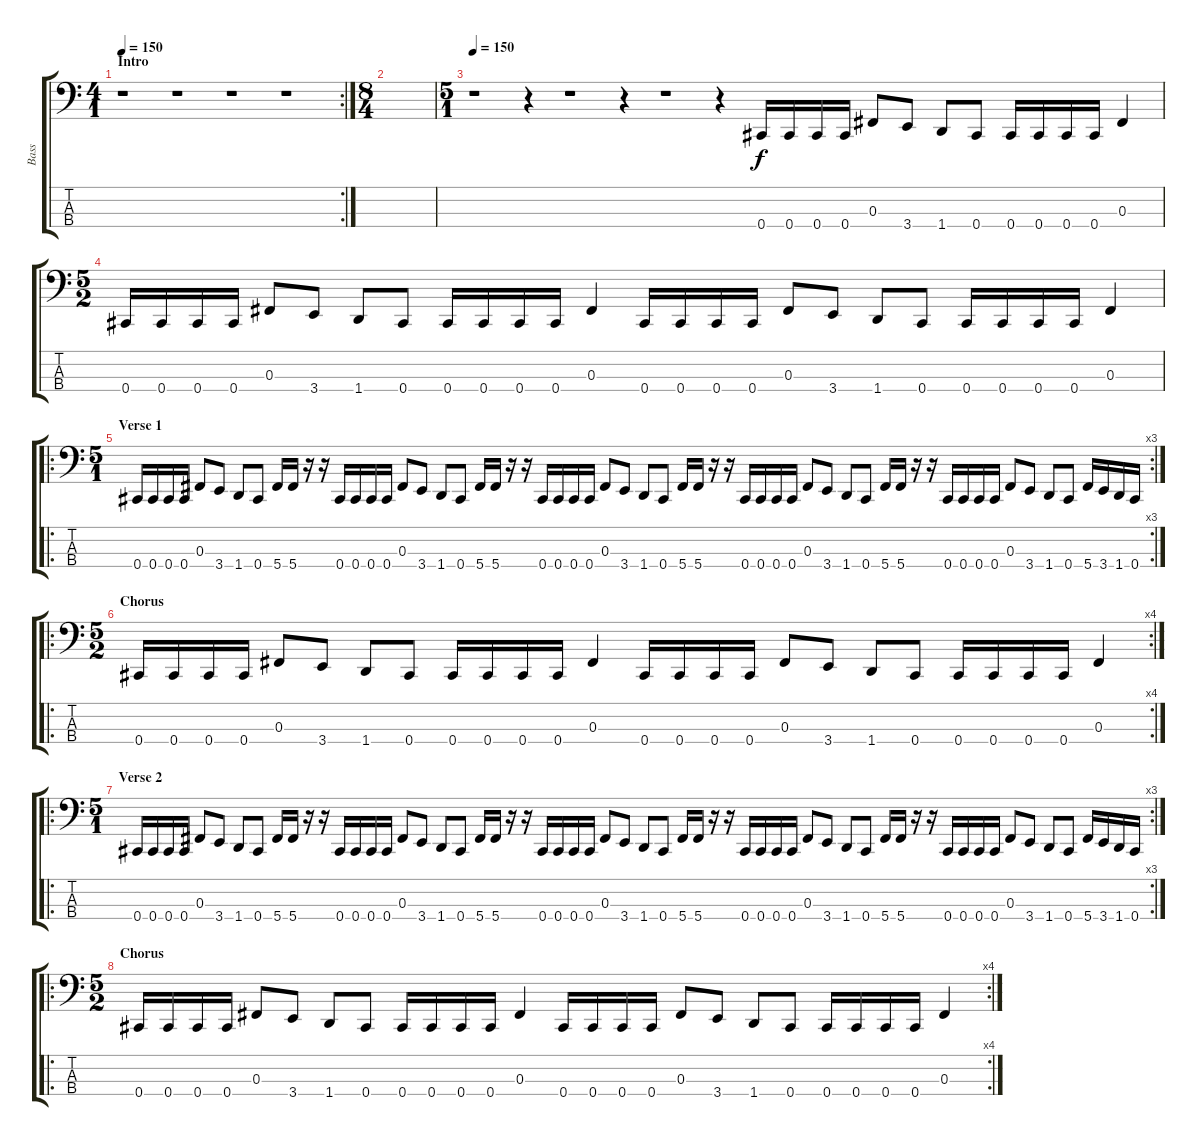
\track ("Bass" "Bass") {instrument electricbasspick}
\staff {score tabs}
\tuning (E2 B1 Gb1 Db1) {hide}
\rc 2
\ts (4 1)
\section ("" "Intro")
\tempo 150
\tempo 100
\tempo 150
\clef f4
\ks c
r.1{dy f instrument electricbasspick} r.1 r.1 r.1 |
\ts (8 4)
|
\ts (5 1)
\tempo 150
r.1 r.4 r.1 r.4 r.1 r.4 0.4.16 0.4.16 0.4.16 0.4.16 0.3.8 3.4.8 1.4.8 0.4.8 0.4.16 0.4.16 0.4.16 0.4.16 0.3.4 |
\ts (5 2)
0.4.16 0.4.16 0.4.16 0.4.16 0.3.8 3.4.8 1.4.8 0.4.8 0.4.16 0.4.16 0.4.16 0.4.16 0.3.4 0.4.16 0.4.16 0.4.16 0.4.16 0.3.8 3.4.8 1.4.8 0.4.8 0.4.16 0.4.16 0.4.16 0.4.16 0.3.4 |
\ro
\rc 3
\ts (5 1)
\section ("" "Verse 1")
0.4.16 0.4.16 0.4.16 0.4.16 0.3.8 3.4.8 1.4.8 0.4.8 5.4.16 5.4.16 r.16 r.16 0.4.16 0.4.16 0.4.16 0.4.16 0.3.8 3.4.8 1.4.8 0.4.8 5.4.16 5.4.16 r.16 r.16 0.4.16 0.4.16 0.4.16 0.4.16 0.3.8 3.4.8 1.4.8 0.4.8 5.4.16 5.4.16 r.16 r.16 0.4.16 0.4.16 0.4.16 0.4.16 0.3.8 3.4.8 1.4.8 0.4.8 5.4.16 5.4.16 r.16 r.16 0.4.16 0.4.16 0.4.16 0.4.16 0.3.8 3.4.8 1.4.8 0.4.8 5.4.16 3.4.16 1.4.16 0.4.16 |
\ro
\rc 4
\ts (5 2)
\section ("" "Chorus")
0.4.16 0.4.16 0.4.16 0.4.16 0.3.8 3.4.8 1.4.8 0.4.8 0.4.16 0.4.16 0.4.16 0.4.16 0.3.4 0.4.16 0.4.16 0.4.16 0.4.16 0.3.8 3.4.8 1.4.8 0.4.8 0.4.16 0.4.16 0.4.16 0.4.16 0.3.4 |
\ro
\rc 3
\ts (5 1)
\section ("" "Verse 2")
0.4.16 0.4.16 0.4.16 0.4.16 0.3.8 3.4.8 1.4.8 0.4.8 5.4.16 5.4.16 r.16 r.16 0.4.16 0.4.16 0.4.16 0.4.16 0.3.8 3.4.8 1.4.8 0.4.8 5.4.16 5.4.16 r.16 r.16 0.4.16 0.4.16 0.4.16 0.4.16 0.3.8 3.4.8 1.4.8 0.4.8 5.4.16 5.4.16 r.16 r.16 0.4.16 0.4.16 0.4.16 0.4.16 0.3.8 3.4.8 1.4.8 0.4.8 5.4.16 5.4.16 r.16 r.16 0.4.16 0.4.16 0.4.16 0.4.16 0.3.8 3.4.8 1.4.8 0.4.8 5.4.16 3.4.16 1.4.16 0.4.16 |
\ro
\rc 4
\ts (5 2)
\section ("" "Chorus")
0.4.16 0.4.16 0.4.16 0.4.16 0.3.8 3.4.8 1.4.8 0.4.8 0.4.16 0.4.16 0.4.16 0.4.16 0.3.4 0.4.16 0.4.16 0.4.16 0.4.16 0.3.8 3.4.8 1.4.8 0.4.8 0.4.16 0.4.16 0.4.16 0.4.16 0.3.4
